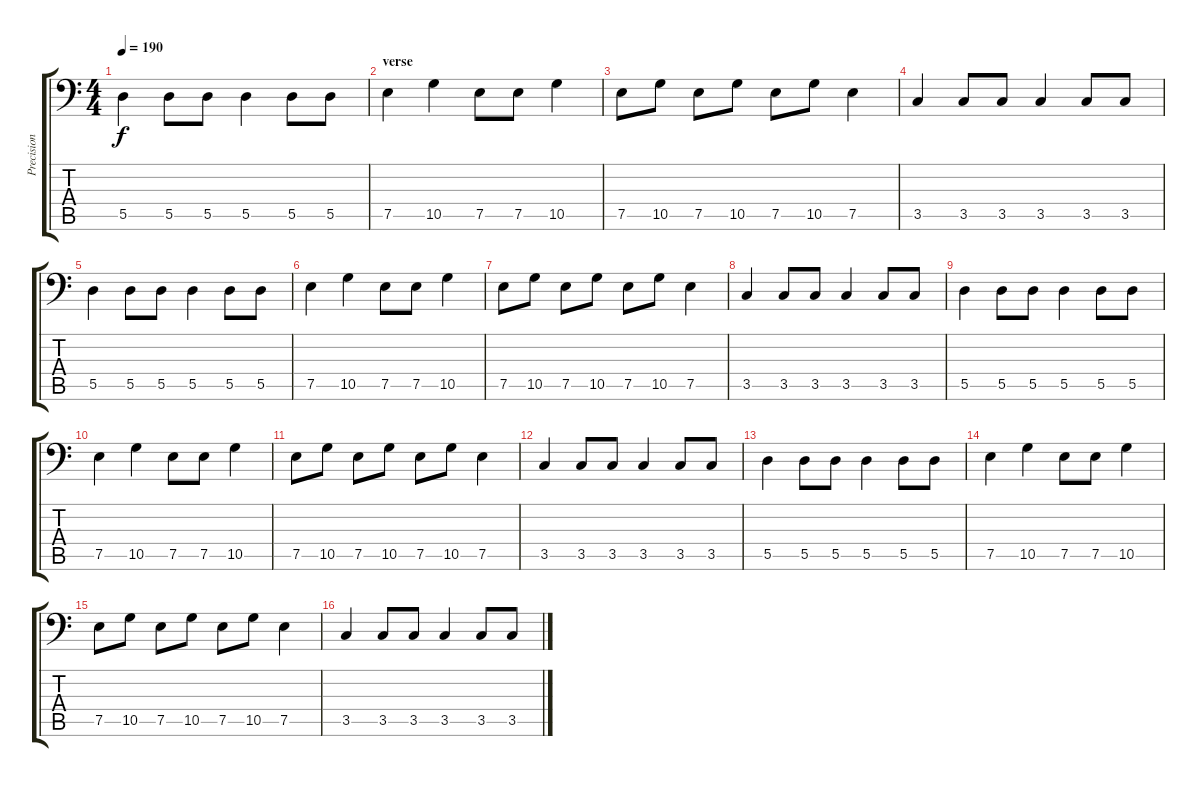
\track ("Precision Bass '89 Black" "Precision ") {instrument electricbassfinger}
\staff {score tabs}
\tuning (E3 B2 G2 D2 A1 E1) {hide}
\ts (4 4)
\tempo 190
\clef f4
\ks c
5.5.4{dy f} 5.5.8 5.5.8 5.5.4 5.5.8 5.5.8 |
\section ("" "verse")
7.5.4 10.5.4 7.5.8 7.5.8 10.5.4 |
7.5.8 10.5.8 7.5.8 10.5.8 7.5.8 10.5.8 7.5.4 |
3.5.4 3.5.8 3.5.8 3.5.4 3.5.8 3.5.8 |
5.5.4 5.5.8 5.5.8 5.5.4 5.5.8 5.5.8 |
7.5.4 10.5.4 7.5.8 7.5.8 10.5.4 |
7.5.8 10.5.8 7.5.8 10.5.8 7.5.8 10.5.8 7.5.4 |
3.5.4 3.5.8 3.5.8 3.5.4 3.5.8 3.5.8 |
5.5.4 5.5.8 5.5.8 5.5.4 5.5.8 5.5.8 |
7.5.4 10.5.4 7.5.8 7.5.8 10.5.4 |
7.5.8 10.5.8 7.5.8 10.5.8 7.5.8 10.5.8 7.5.4 |
3.5.4 3.5.8 3.5.8 3.5.4 3.5.8 3.5.8 |
5.5.4 5.5.8 5.5.8 5.5.4 5.5.8 5.5.8 |
7.5.4 10.5.4 7.5.8 7.5.8 10.5.4 |
7.5.8 10.5.8 7.5.8 10.5.8 7.5.8 10.5.8 7.5.4 |
3.5.4 3.5.8 3.5.8 3.5.4 3.5.8 3.5.8
